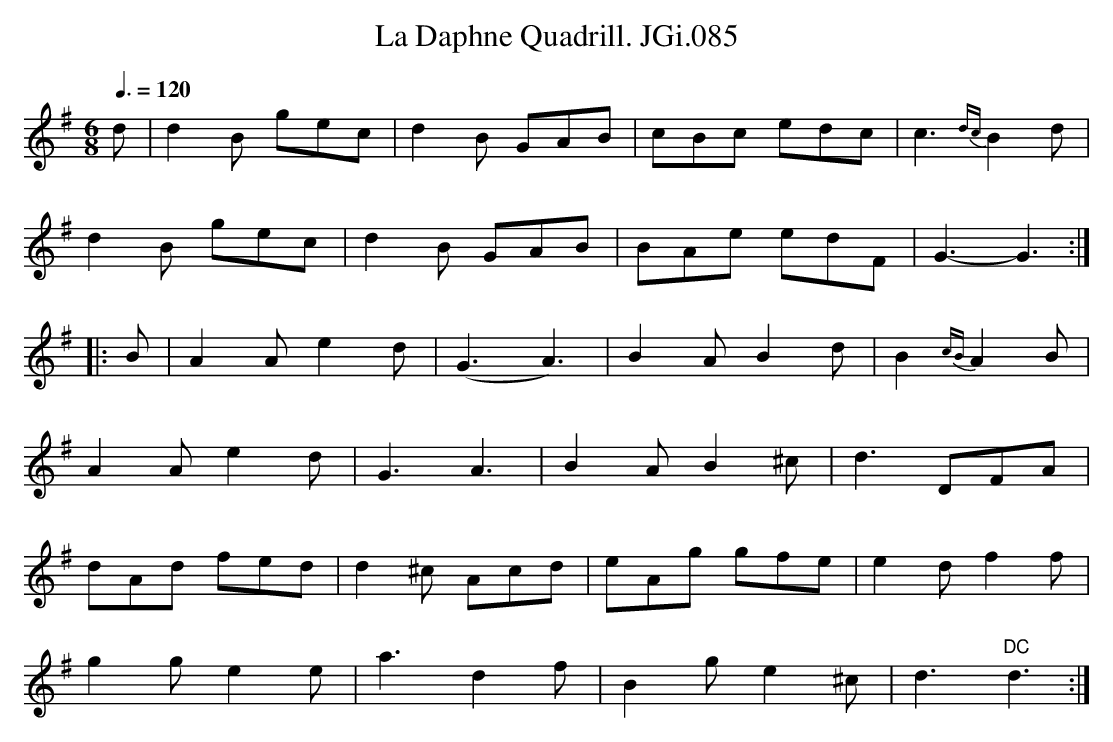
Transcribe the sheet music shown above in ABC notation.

X:1
T:Daphne Quadrill. JGi.085, La
M:6/8
L:1/8
Q:3/8=120
K:G
d|d2B gec|d2B GAB|cBc edc|c3{dc}B2d|
d2B gec|d2B GAB|BAe edF|G3-G3:|
|:B|A2Ae2d|(G3A3)|B2AB2d|B2{cB}A2B|
A2Ae2d|G3A3|B2AB2^c|d3 DFA|
dAd fed|d2^c Acd|eAg gfe|e2df2f|
g2ge2e|a3d2f|B2ge2^c|d3"DC"d3:|
